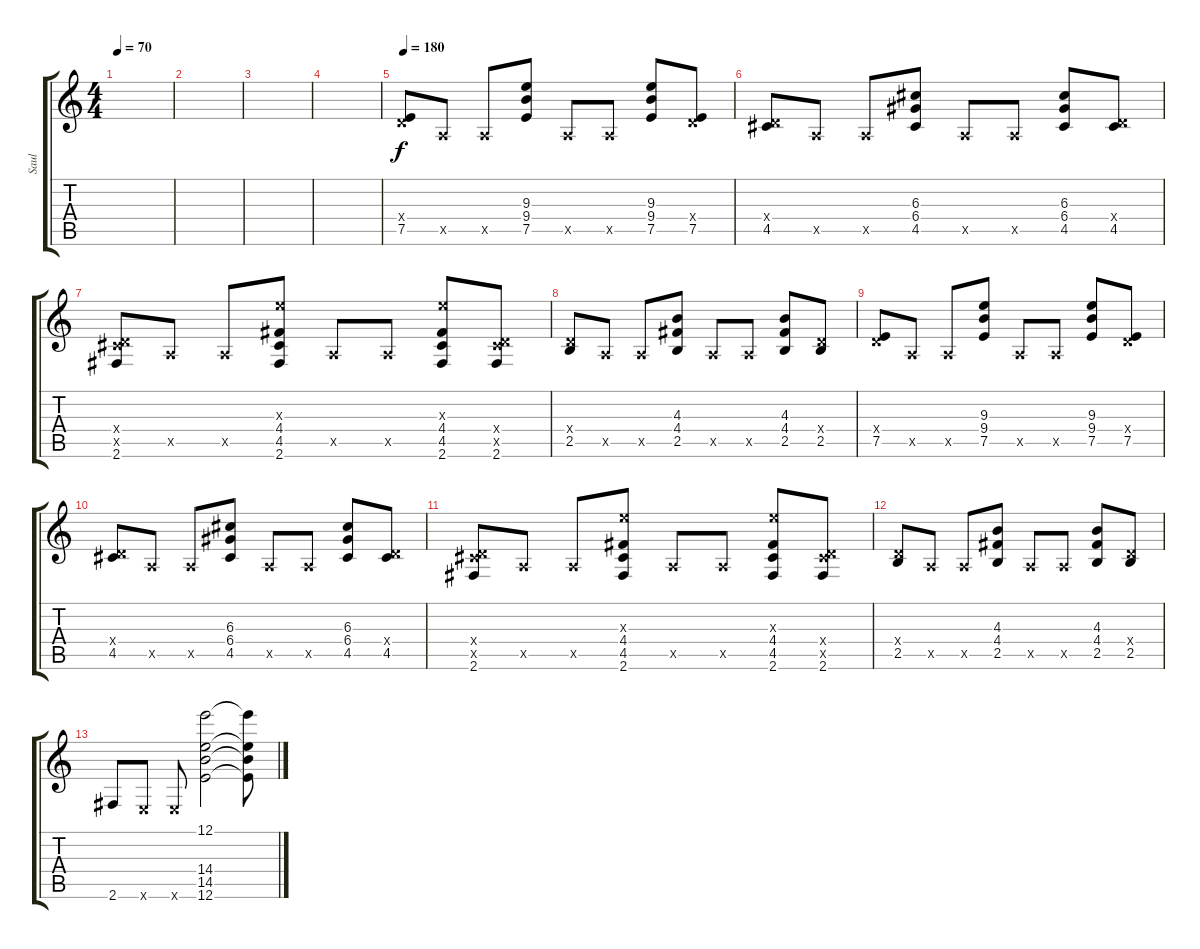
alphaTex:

\track ("Saul" "Saul") {instrument distortionguitar}
\staff {score tabs}
\tuning (E4 B3 G3 D3 A2 E2) {hide}
\ts (4 4)
\tempo 70
\clef g2
\ks c
|
|
|
|
\tempo 180
(0.4{x} 7.5).8 0.5{x}.8 0.5{x}.8 (9.3 9.4 7.5).8 0.5{x}.8 0.5{x}.8 (9.3 9.4 7.5).8 (0.4{x} 7.5).8 |
(0.4{x} 4.5).8 0.5{x}.8 0.5{x}.8 (6.3 6.4 4.5).8 0.5{x}.8 0.5{x}.8 (6.3 6.4 4.5).8 (0.4{x} 4.5).8 |
(0.4{x} 4.5{x} 2.6).8 0.5{x}.8 0.5{x}.8 (9.3{x} 4.4 4.5 2.6).8 0.5{x}.8 0.5{x}.8 (9.3{x} 4.4 4.5 2.6).8 (0.4{x} 4.5{x} 2.6).8 |
(0.4{x} 2.5).8 0.5{x}.8 0.5{x}.8 (4.3 4.4 2.5).8 0.5{x}.8 0.5{x}.8 (4.3 4.4 2.5).8 (0.4{x} 2.5).8 |
(0.4{x} 7.5).8 0.5{x}.8 0.5{x}.8 (9.3 9.4 7.5).8 0.5{x}.8 0.5{x}.8 (9.3 9.4 7.5).8 (0.4{x} 7.5).8 |
(0.4{x} 4.5).8 0.5{x}.8 0.5{x}.8 (6.3 6.4 4.5).8 0.5{x}.8 0.5{x}.8 (6.3 6.4 4.5).8 (0.4{x} 4.5).8 |
(0.4{x} 4.5{x} 2.6).8 0.5{x}.8 0.5{x}.8 (9.3{x} 4.4 4.5 2.6).8 0.5{x}.8 0.5{x}.8 (9.3{x} 4.4 4.5 2.6).8 (0.4{x} 4.5{x} 2.6).8 |
(0.4{x} 2.5).8 0.5{x}.8 0.5{x}.8 (4.3 4.4 2.5).8 0.5{x}.8 0.5{x}.8 (4.3 4.4 2.5).8 (0.4{x} 2.5).8 |
2.6.8 0.6{x}.8 0.6{x}.8 (12.1 14.4 14.5 12.6).2 (12.1{t} 14.4{t} 14.5{t} 12.6{t}).8
